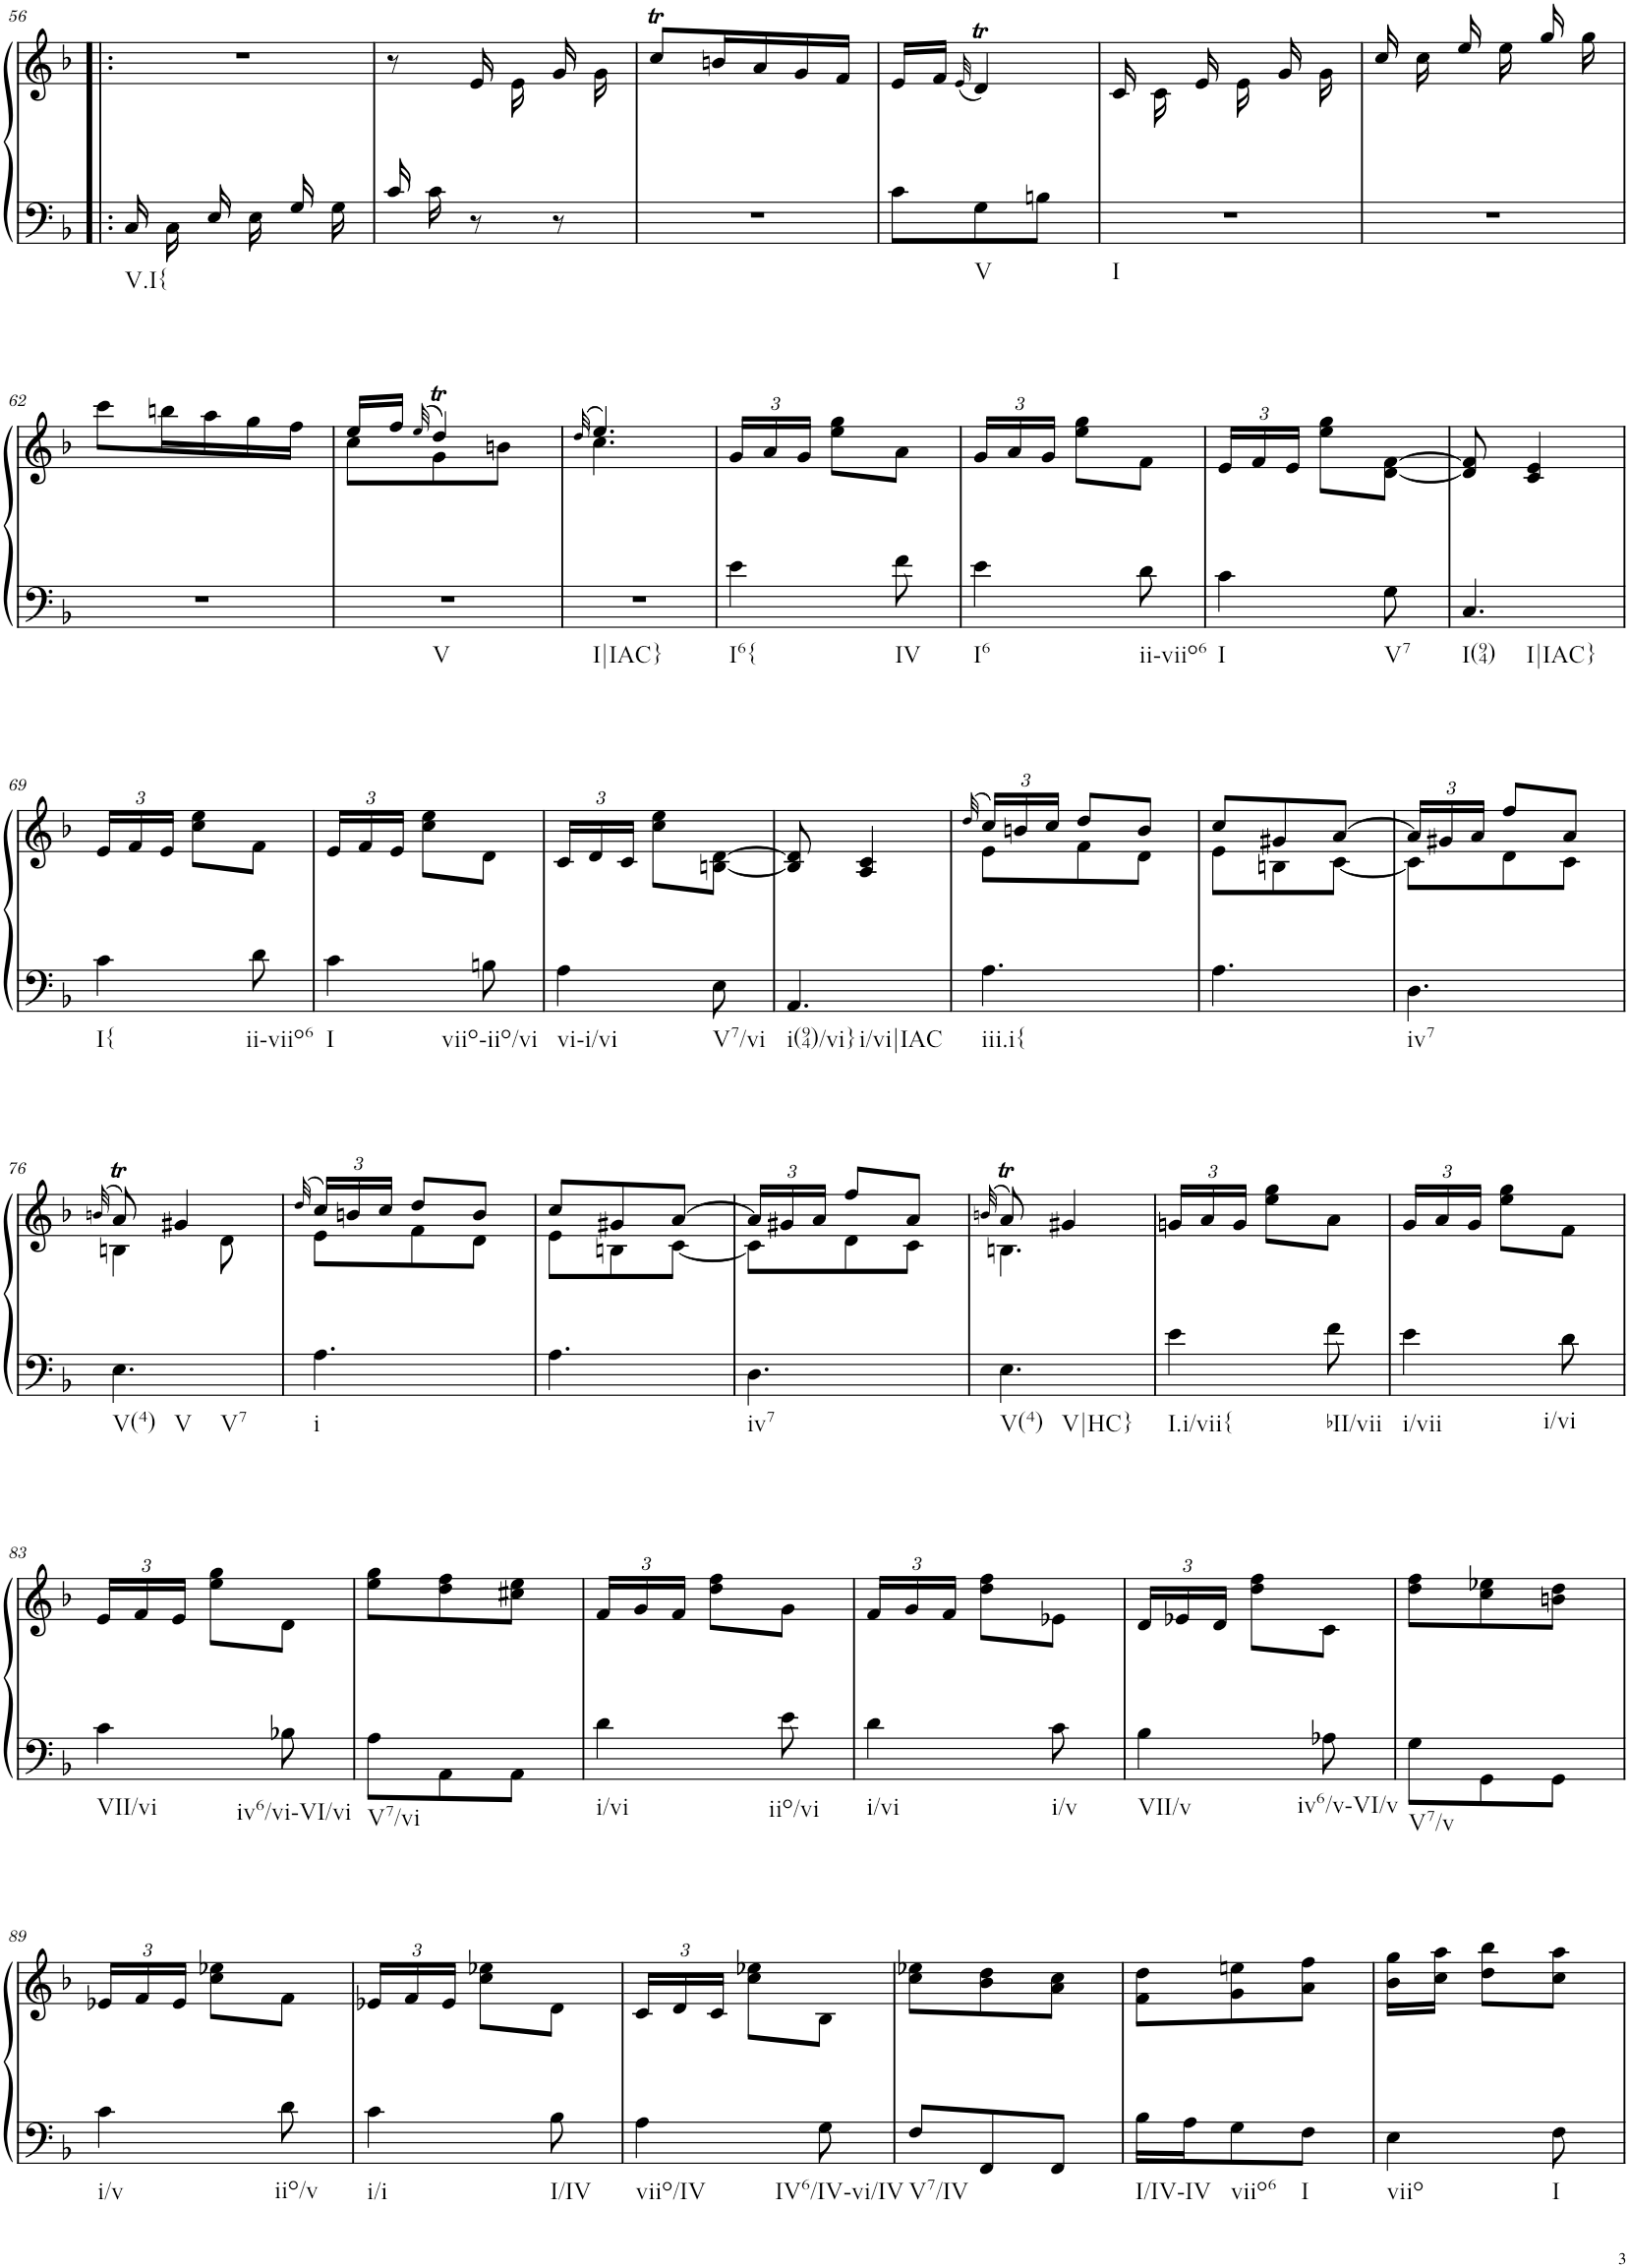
**kern	**kern
*part1	*part1
*staff2	*staff1
*I"Piano	*
*I'Pno.	*
!!LO:PB:g=z
*clefF4	*clefG2
*k[b-]	*k[b-]
*M3/8	*M3/8
=56!|:	=56!|:
!LO:TX:b:t=V.I{	!
16C/	4.r
16C\	.
16E/	.
16E\	.
16G/	.
16G\	.
=57	=57
16c/	8r
16c\	.
8r	16e/
.	16e\
8r	16g/
.	16g\
=58	=58
4.r	8ccT/L
.	16bn/L
.	16a/
.	16g/
.	16f/JJ
=59	=59
8c\L	16e/LL
.	16f/JJ
.	(32qe/
!LO:TX:b:t=V	!
8G\	4dT/)
8Bn\J	.
=60	=60
!LO:TX:b:t=I	!
4.r	16c/
.	16c\
.	16e/
.	16e\
.	16g/
.	16g\
=61	=61
4.r	16cc/
.	16cc\
.	16ee/
.	16ee\
.	16gg/
.	16gg\
!!LO:LB:g=z
=62	=62
4.r	8ccc\L
.	16bbn\L
.	16aa\
.	16gg\
.	16ff\JJ
=63	=63
*	*^
!LO:TX:b:t=V	!	!
4.r	16ee/LL	8cc\L
.	16ff/JJ	.
.	(32qee/	.
.	4ddT/)	8g\
.	.	8bn\J
=64	=64	=64
.	(32qdd/	.
!LO:TX:b:t=I|IAC}	!	!
4.r	4.ee/)	4.cc\
*	*v	*v
=65	=65
*	*Xbrackettup
*	*^
!LO:TX:b:t=I6{	!	!
*	*v	*v
4e\	24g/LL
.	24a/
.	24g/JJ
.	8ee\ 8gg\L
!LO:TX:b:t=IV	!
8f\	8a\J
=66	=66
!LO:TX:b:t=I6	!
4e\	24g/LL
.	24a/
.	24g/JJ
.	8ee\ 8gg\L
!LO:TX:b:t=ii-viio6	!
8d\	8f\J
=67	=67
!LO:TX:b:t=I	!
4c\	24e/LL
.	24f/
.	24e/JJ
.	8ee\ 8gg\L
!LO:TX:b:t=V7	!
8G\	[8d\ [8f\J
=68	=68
!LO:TX:b:t=I(94)	!
!LO:TX:b:t=I|IAC}	!
4.C/	8d/] 8f/]
.	4c/ 4e/
!!LO:LB:g=z
=69	=69
!LO:TX:b:t=I{	!
4c\	24e/LL
.	24f/
.	24e/JJ
.	8cc\ 8ee\L
!LO:TX:b:t=ii-viio6	!
8d\	8f\J
=70	=70
!LO:TX:b:t=I	!
4c\	24e/LL
.	24f/
.	24e/JJ
.	8cc\ 8ee\L
!LO:TX:b:t=viio-iio/vi	!
8Bn\	8d\J
=71	=71
!LO:TX:b:t=vi-i/vi	!
4A\	24c/LL
.	24d/
.	24c/JJ
.	8cc\ 8ee\L
!LO:TX:b:t=V7/vi	!
8E\	[8Bn\ [8d\J
=72	=72
!LO:TX:b:t=i(94)/vi}	!
!LO:TX:b:t=i/vi|IAC	!
4.AA/	8B/] 8d/]
.	4A/ 4c/
=73	=73
.	(32qdd/
*	*^
!LO:TX:b:t=iii.i{	!	!
4.A\	24cc/LL)	8e\L
.	24bn/	.
.	24cc/JJ	.
.	8dd/L	8f\
.	8b/J	8d\J
=74	=74	=74
4.A\	8cc/L	8e\L
.	8g#X/	8Bn\
.	[8a/J	[8c\J
=75	=75	=75
!LO:TX:b:t=iv7	!	!
4.D\	24a/LL]	8c\L]
.	24g#X/	.
.	24a/JJ	.
.	8ff/L	8d\
.	8a/J	8c\J
!!LO:LB:g=z	!!
=76	=76	=76
.	(32qbn/	.
!LO:TX:b:t=V(4)	!	!
!LO:TX:b:t=V	!	!
!LO:TX:b:t=V7	!	!
4.E\	8at/)	4Bn\
.	4g#X/	.
.	.	8d\
=77	=77	=77
.	(32qdd/	.
!LO:TX:b:t=i	!	!
4.A\	24cc/LL)	8e\L
.	24bn/	.
.	24cc/JJ	.
.	8dd/L	8f\
.	8b/J	8d\J
=78	=78	=78
4.A\	8cc/L	8e\L
.	8g#X/	8Bn\
.	[8a/J	[8c\J
=79	=79	=79
!LO:TX:b:t=iv7	!	!
4.D\	24a/LL]	8c\L]
.	24g#X/	.
.	24a/JJ	.
.	8ff/L	8d\
.	8a/J	8c\J
=80	=80	=80
.	(32qbn/	.
!LO:TX:b:t=V(4)	!	!
!LO:TX:b:t=V|HC}	!	!
4.E\	8at/)	4.Bn\
.	4g#X/	.
*	*v	*v
=81	=81
!LO:TX:b:t=I.i/vii{	!
4e\	24gn/LL
.	24a/
.	24g/JJ
.	8ee\ 8gg\L
!LO:TX:b:t=bII/vii	!
8f\	8a\J
=82	=82
!LO:TX:b:t=i/vii	!
4e\	24g/LL
.	24a/
.	24g/JJ
.	8ee\ 8gg\L
!LO:TX:b:t=i/vi	!
8d\	8f\J
!!LO:LB:g=z
=83	=83
!LO:TX:b:t=VII/vi	!
4c\	24e/LL
.	24f/
.	24e/JJ
.	8ee\ 8gg\L
!LO:TX:b:t=iv6/vi-VI/vi	!
8B-X\	8d\J
=84	=84
!LO:TX:b:t=V7/vi	!
8A\L	8ee\ 8gg\L
8AA\	8dd\ 8ff\
8AA\J	8cc#X\ 8ee\J
=85	=85
!LO:TX:b:t=i/vi	!
4d\	24f/LL
.	24g/
.	24f/JJ
.	8dd\ 8ff\L
!LO:TX:b:t=iio/vi	!
8e\	8g\J
=86	=86
!LO:TX:b:t=i/vi	!
4d\	24f/LL
.	24g/
.	24f/JJ
.	8dd\ 8ff\L
!LO:TX:b:t=i/v	!
8c\	8e-X\J
=87	=87
!LO:TX:b:t=VII/v	!
4B-\	24d/LL
.	24e-X/
.	24d/JJ
.	8dd\ 8ff\L
!LO:TX:b:t=iv6/v-VI/v	!
8A-X\	8c\J
=88	=88
!LO:TX:b:t=V7/v	!
8G\L	8dd\ 8ff\L
8GG\	8cc\ 8ee-X\
8GG\J	8bn\ 8dd\J
!!LO:LB:g=z
=89	=89
!LO:TX:b:t=i/v	!
4c\	24e-X/LL
.	24f/
.	24e-/JJ
.	8cc\ 8ee-X\L
!LO:TX:b:t=iio/v	!
8d\	8f\J
=90	=90
!LO:TX:b:t=i/i	!
4c\	24e-X/LL
.	24f/
.	24e-/JJ
.	8cc\ 8ee-X\L
!LO:TX:b:t=I/IV	!
8B-\	8d\J
=91	=91
!LO:TX:b:t=viio/IV	!
4A\	24c/LL
.	24d/
.	24c/JJ
.	8cc\ 8ee-X\L
!LO:TX:b:t=IV6/IV-vi/IV	!
8G\	8B-\J
=92	=92
!LO:TX:b:t=V7/IV	!
8F/L	8cc\ 8ee-X\L
8FF/	8b-\ 8dd\
8FF/J	8a\ 8cc\J
=93	=93
!LO:TX:b:t=I/IV-IV	!
16B-\LL	8f\ 8dd\L
16A\J	.
!LO:TX:b:t=viio6	!
8G\	8g\ 8een\
!LO:TX:b:t=I	!
8F\J	8a\ 8ff\J
=94	=94
!LO:TX:b:t=viio	!
4E\	16b-\ 16gg\LL
.	16cc\ 16aa\JJ
.	8dd\ 8bb-\L
!LO:TX:b:t=I	!
8F\	8cc\ 8aa\J
=	=
*-	*-
